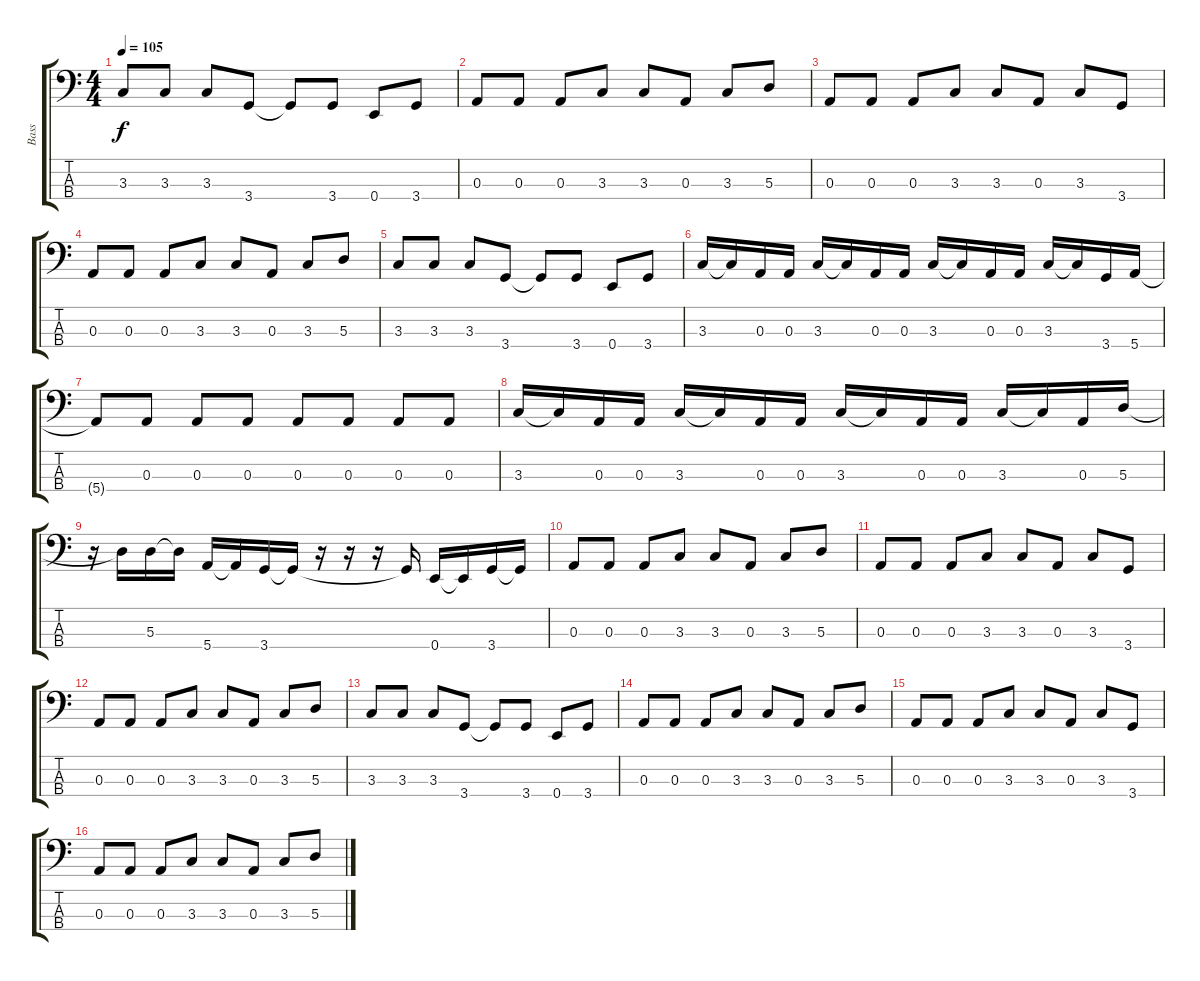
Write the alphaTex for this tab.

\track ("Bass" "Bass") {instrument electricbassfinger}
\staff {score tabs}
\tuning (G2 D2 A1 E1) {hide}
\ts (4 4)
\tempo 105
\clef f4
\ks c
3.3.8{dy f} 3.3.8 3.3.8 3.4.8 3.4{t}.8 3.4.8 0.4.8 3.4.8 |
0.3.8 0.3.8 0.3.8 3.3.8 3.3.8 0.3.8 3.3.8 5.3.8 |
0.3.8 0.3.8 0.3.8 3.3.8 3.3.8 0.3.8 3.3.8 3.4.8 |
0.3.8 0.3.8 0.3.8 3.3.8 3.3.8 0.3.8 3.3.8 5.3.8 |
3.3.8 3.3.8 3.3.8 3.4.8 3.4{t}.8 3.4.8 0.4.8 3.4.8 |
3.3.16 3.3{t}.16 0.3.16 0.3.16 3.3.16 3.3{t}.16 0.3.16 0.3.16 3.3.16 3.3{t}.16 0.3.16 0.3.16 3.3.16 3.3{t}.16 3.4.16 5.4.16 |
5.4{t}.8 0.3.8 0.3.8 0.3.8 0.3.8 0.3.8 0.3.8 0.3.8 |
3.3.16 3.3{t}.16 0.3.16 0.3.16 3.3.16 3.3{t}.16 0.3.16 0.3.16 3.3.16 3.3{t}.16 0.3.16 0.3.16 3.3.16 3.3{t}.16 0.3.16 5.3.16 |
r.16 5.3{t}.16 5.3.16 5.3{t}.16 5.4.16 5.4{t}.16 3.4.16 3.4{t}.16 r.16 r.16 r.16 3.4{t}.16 0.4.16 0.4{t}.16 3.4.16 3.4{t}.16 |
0.3.8 0.3.8 0.3.8 3.3.8 3.3.8 0.3.8 3.3.8 5.3.8 |
0.3.8 0.3.8 0.3.8 3.3.8 3.3.8 0.3.8 3.3.8 3.4.8 |
0.3.8 0.3.8 0.3.8 3.3.8 3.3.8 0.3.8 3.3.8 5.3.8 |
3.3.8 3.3.8 3.3.8 3.4.8 3.4{t}.8 3.4.8 0.4.8 3.4.8 |
0.3.8 0.3.8 0.3.8 3.3.8 3.3.8 0.3.8 3.3.8 5.3.8 |
0.3.8 0.3.8 0.3.8 3.3.8 3.3.8 0.3.8 3.3.8 3.4.8 |
0.3.8 0.3.8 0.3.8 3.3.8 3.3.8 0.3.8 3.3.8 5.3.8
